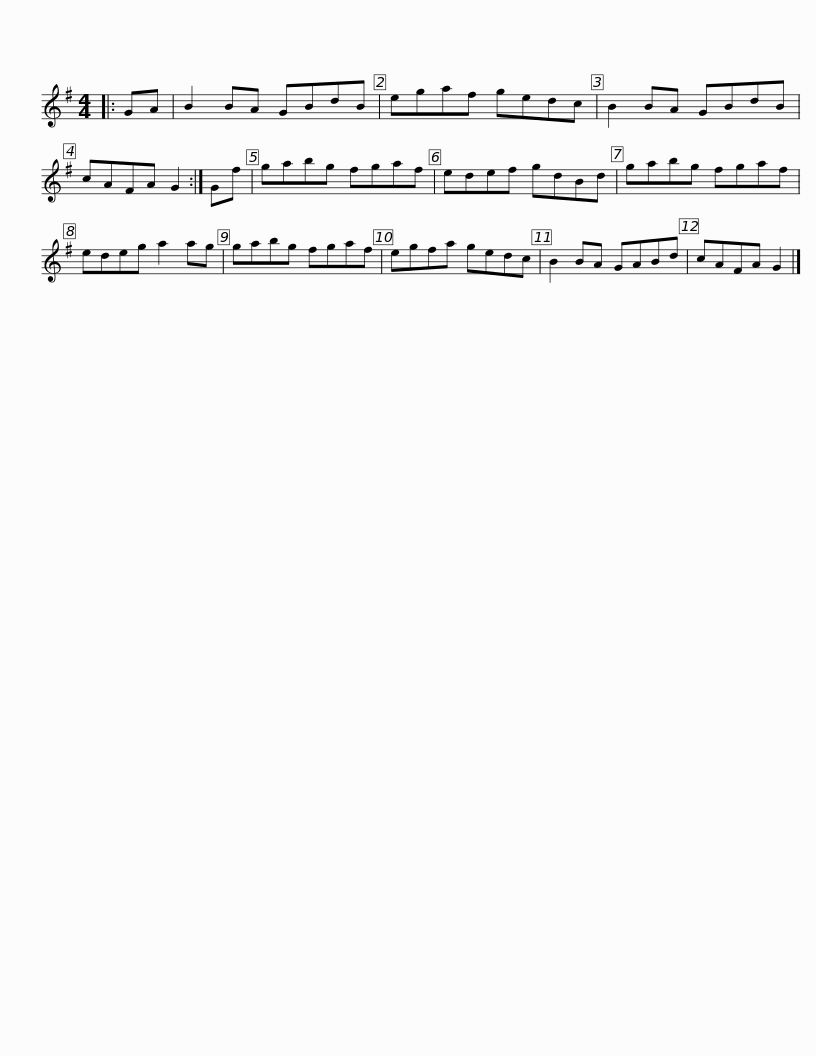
X:1
L:1/8
M:4/4
I:linebreak $
K:G
V:1 treble
V:1
|: GA | B2 BA GBdB | egaf gedc | B2 BA GBdB | cAFA G2 :| %5
 Gf | gabg fgaf |$ edef gdBd | gabg fgaf | edeg a2 ag | %10
 gabg fgaf | egfa gedc |$ B2 BA GABd | cAFA G2 |] %14
